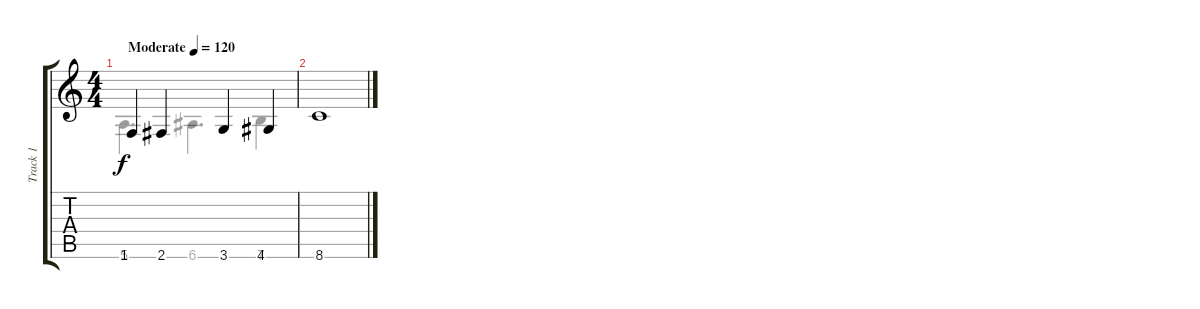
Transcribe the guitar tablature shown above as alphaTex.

\track ("Track 1" "Track 1") {instrument acousticguitarsteel}
\staff {score tabs}
\tuning (E4 B3 G3 D3 A2 E2) {hide}
\voice
\ts (4 4)
\tempo (120 "Moderate")
\clef g2
\ks c
1.6.4{dy f instrument acousticguitarsteel} 2.6.4 3.6.4 4.6.4 |
8.6.1
\voice
\clef g2
\ottava regular
\simile none
\ks c
5.6.4{d dy f} 6.6.4{d} 7.6.4 |
